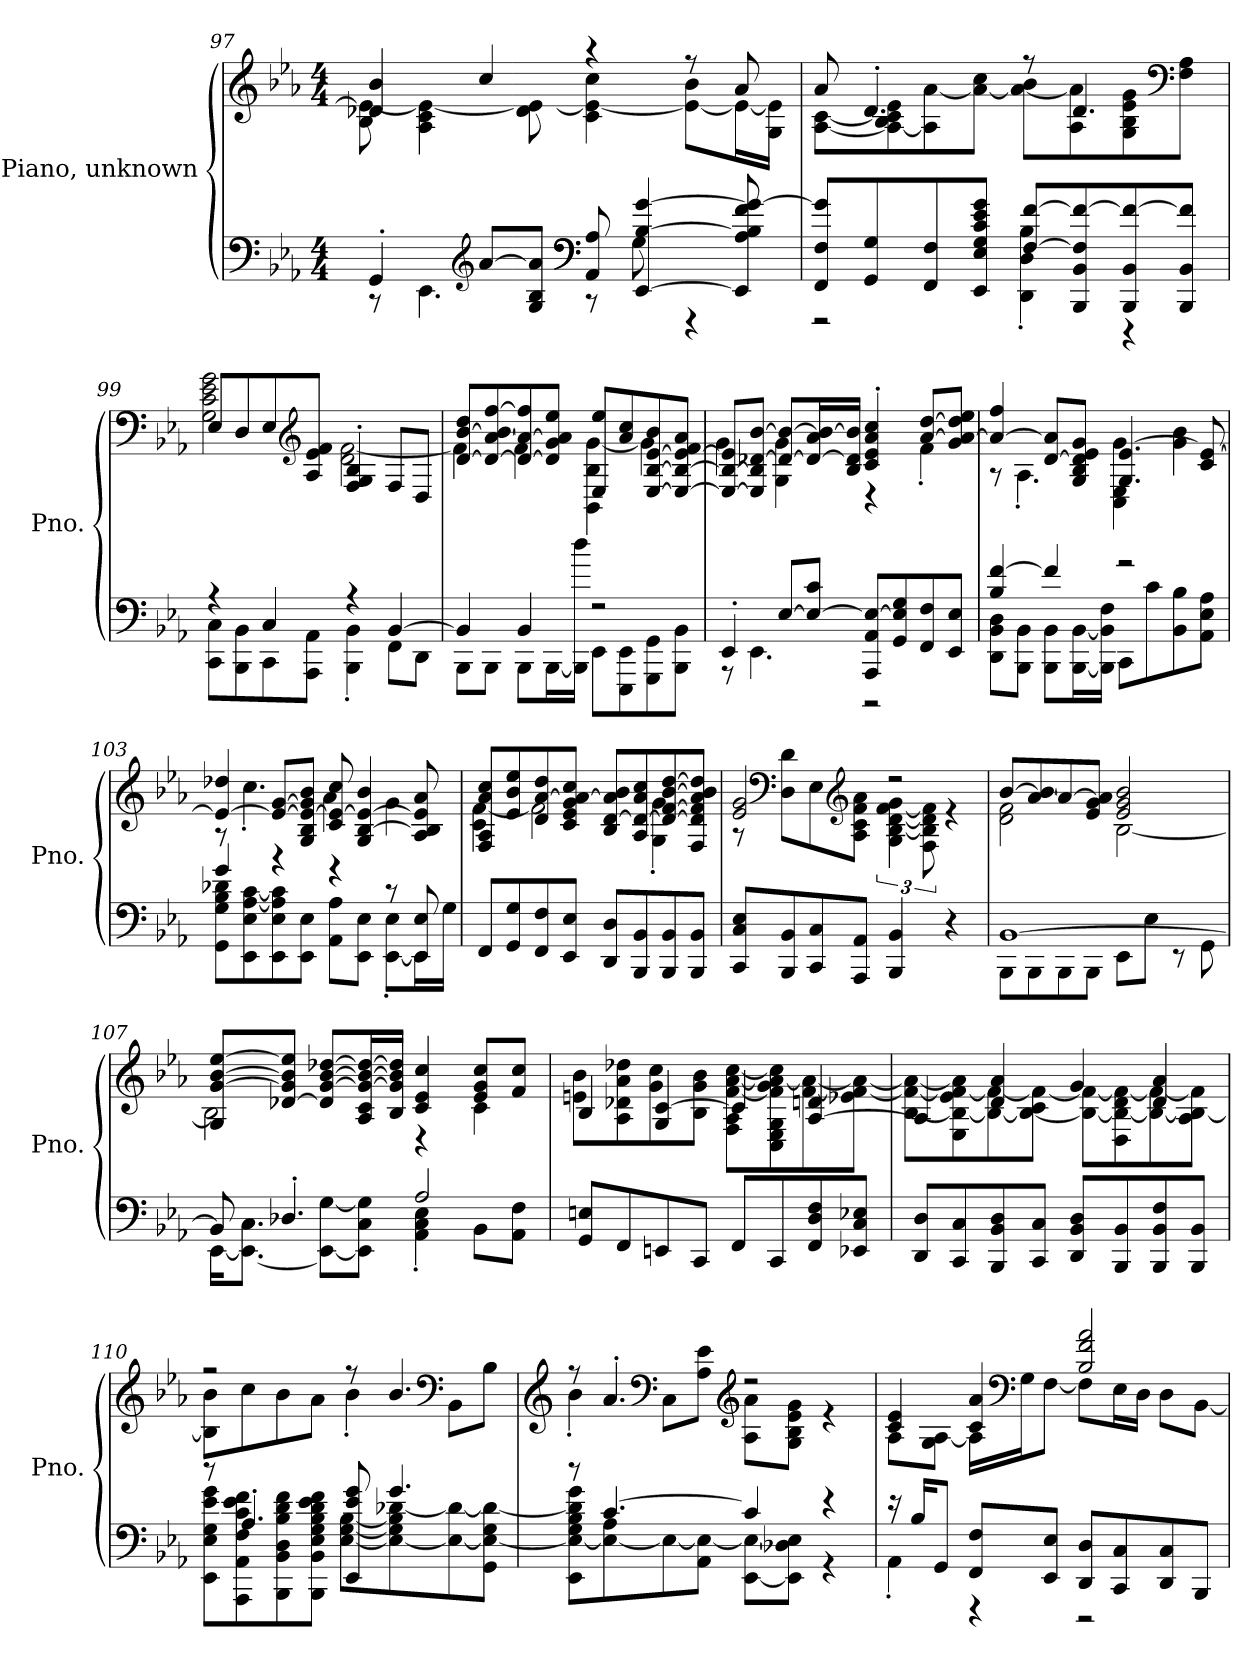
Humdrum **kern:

**kern	**kern
*part1	*part1
*staff2	*staff1
*I"Piano, unknown	*
*I'Pno.	*
!!LO:PB:g=z
*clefF4	*clefG2
*k[b-e-a-]	*k[b-e-a-]
*M4/4	*M4/4
=97	=97
*^	*^
4GG'/	8r	4d-X/ 4b-/	8B-\ 8e-\_
.	4.EE-\	.	4A-\ 4c\ 4e-\_
*clefG2	*	*	*
[8a-/L	.	4cc/	.
8G/ 8B-/ 8a-/]J	.	.	8d-\ 8e-\_
*clefF4	*	*	*
8AA-/ 8A-/	8r	4r	4c\ 4e-\_ 4cc\
[4EE-/ [4B-/ [4g/	8G\	.	.
.	4r	8r	8e-\_ 8b-\L
8EE-/] 8A-/ 8B-/] 8f/ 8g/_	.	8a-/	16e-\L_
.	.	.	16G\ 16e-\]JJ
=98	=98	=98	=98
8FF/ 8F/ 8g/]L	2r	8a-/	[8A-\ [8c\L
8GG/ 8G/	.	4.d'/	8A-\_ 8B-\ 8c\] 8e-\
8FF/ 8F/	.	.	8A-\] [8a-\
8EE-/ 8E-/ 8G/ 8c/ 8e-/ 8g/J	.	.	8a-\_ 8cc\J
[8F/ [8f/L	4DD\' 4D\' 4B-\'	8r	8a-\_ 8b-\L
8BBB-/ 8BB-/ 8F/] 8f/_	.	4.d/	8A-\ 8a-\]
8BBB-/ 8BB-/ 8f/_	4r	.	8G\ 8B-\ 8e-\ 8g\
*	*	*clefF4	*
8BBB-/ 8BB-/ 8f/]J	.	.	8F\ 8A-\J
!!LO:LB:g=z	!!
=99	=99	=99	=99
4r	8CC\ 8C\L	8E-/L	2G\ 2c\ 2e-\ 2g\
.	8BBB-\ 8BB-\	8D/	.
4C/	8CC\	8E-/	.
*	*	*clefG2	*
.	8AAA-\ 8AA-\J	8A-/ 8e-/ 8f/J	.
4r	4BBB-\' 4BB-\'	4F/' 4G/' 4B-/'	2d\ [2f\
[4BB-/	8FF\L	8F/L	.
.	8DD\J	8D/J	.
=100	=100	=100	=100
4BB-/]	8BBB-\L	[8d/ [8b-/ 8dd/L	4f\]
.	8BBB-\J	8d/_ [8a-/ 8b-/] [8ff/	.
4BB-/	8BBB-\L	8d/_ 8a-/_ 8ff/]	4f\
.	[16BBB-\L	8d/] 8g/ 8a-/] 8ee-/J	.
.	16BBB-\] 16dd\JJ	.	.
2r	8EE-\L	8E-/ 8ee-/L	4BB-\ 4B-\ [4g\
.	8EEE-\ 8EE-\	8a-/ 8cc/	.
.	8GGG\ 8GG\	[8E-/ [8B-/ [8e-/ 8b-/	4g\]
.	8BBB-\ 8BB-\J	8E-/_ 8B-/_ 8e-/_ 8f/ 8a-/J	.
=101	=101	=101	=101
4EE-'/	8r	8E-/_ 8B-/_ 8e-/]L	4g\
.	4.EE-\	8E-/] 8B-/] [8d-X/ [8b-/J	.
[8E-/L	.	8d-/_ 8b-/_L	4G\ 4g\
8E-/_ 8c/J	.	16d-/_ 16a-/ 16b-/_L	.
.	.	16B-/ 16d-/] 16b-/]JJ	.
8AAA-/ 8AA-/ 8E-/_L	2r	4c/' 4e-/' 4a-/' 4cc/'	4r
8GG/ 8E-/] 8G/	.	.	.
8FF/ 8F/	.	[8a-/ [8dd/L	4f'\
8EE-/ 8E-/J	.	8g/ 8a-/_ 8dd/] 8ee-/J	.
!!LO:LB:g=z	!!
=102	=102	=102	=102
4B-/ [4f/	8DD\ 8BB-\ 8D\L	4a-/_ 4ff/	8r
.	8BBB-\ 8BB-\J	.	4.A-'\
4f/]	8BBB-\ 8BB-\L	[8d/ 8a-/]L	.
.	[16BBB-\ [16BB-\L	8G/ 8B-/ 8d/] 8e-/ 8g/J	.
.	16BBB-\] 16BB-\] 16F\JJ	.	.
2r	8CC\L	4.G/ [4.e-/	4C\ 4E-\ 4g\
.	8c\	.	.
.	8BB-\ 8B-\	.	4g\ 4b-\
.	8AA-\ 8E-\ 8A-\J	8c/ 8e-/_	.
=103	=103	=103	=103
4g/	8GG\ 8G\ 8B-\ 8d-X\L	4e-/_ 4dd-X/	8r
.	8EE-\ 8E-\ [8A-\ [8c\	.	4.cc'\
4r	8EE-\ 8E-\ 8A-\] 8c\]	8e-/_ [8g/L	.
.	8EE-\ 8E-\J	8G/ 8B-/ 8e-/_ 8g/] 8b-/J	.
4r	8AA-\ 8A-\L	8c/ 8e-/_ 8cc/	4a-\
.	8EE-\ 8E-\J	4G/ [4B-/ 4e-/_ 4b-/	.
8r	[8EE-\' 8E-\'L	.	4g\
8EE-/ 8E-/	16EE-\L]	8A-/ 8B-/] 8e-/] 8a-/	.
.	16G\JJ	.	.
*v	*v	*	*
=104	=104	=104
8FF/L	8F/ 8A-/ 8a-/ 8cc/L	4c\ [4f\
8GG/ 8G/	8e-/ 8b-/ 8ee-/	.
8FF/ 8F/	8d/ [8a-/ 8dd/	2f\]
8EE-/ 8E-/J	8c/ 8e-/ 8g/ 8a-/_ 8cc/J	.
8DD/ 8D/L	8B-/ [8d/ 8a-/] 8b-/L	.
8BBB-/ 8BB-/	8A-/ 8d/_ 8a-/ 8cc/	.
8BBB-/ 8BB-/	8d/_ [8f/ [8b-/ [8dd/	4G\' 4g\'
8BBB-/ 8BB-/J	8F/ 8d/] 8f/] 8a-/ 8b-/] 8dd/]J	.
!!LO:LB:g=z	!!
=105	=105	=105
8CC/ 8C/ 8E-/L	2e-/ 2g/	8r
*	*clefF4	*
8BBB-/ 8BB-/	.	8D\ 8d\L
8CC/ 8C/	.	8E-\
*	*clefG2	*
8AAA-/ 8AA-/J	.	8A-\ 8c\ 8f\ 8a-\J
4BBB-/ 4BB-/	2r	6G\ [6B-\ [6d\ [6f\ 6g\
.	.	12F\ 12B-\] 12d\] 12f\]
4r	.	4r
=106	=106	=106
*^	*	*
[1BB-	8BBB-\L	[8b-/L	2d\ 2f\
.	8BBB-\	[8a-/ 8b-/]	.
.	8BBB-\	8a-/_	.
.	8BBB-\J	8e-/ 8g/ 8a-/]J	.
.	8EE-\L	2e-/ 2g/ 2b-/	[2B-\
.	8E-\J	.	.
.	8r	.	.
.	8GG\	.	.
=107	=107	=107	=107
8BB-/]	[16EE-\KL	8G/ [8g/ [8b-/ [8ee-/L	2B-\]
.	8.EE-\_ 8.C\J	.	.
4.D-X'/	.	[8d-X/ 8g/] 8b-/] 8ee-/]J	.
.	8EE-\_ [8G\L	8d-/] [8g/ [8b-/ [8dd-X/L	.
.	8EE-\] 8C\ 8G\]J	16A-/ 16c/ 16g/_ 16b-/_ 16dd-/_L	.
.	.	16B-/ 16g/] 16b-/] 16dd-/]JJ	.
2A-/	4AA-\' 4C\' 4E-\'	4c/ 4e-/ 4cc/	4r
.	8BB-\L	8e-/ 8g/ 8cc/L	4c\
.	8AA-\ 8F\J	8f/ 8cc/J	.
*v	*v	*	*
!!LO:LB:g=z	!!
=108	=108	=108
8GG/ 8En/L	4B-/	8en\ 8b-\L
8FF/	.	8A-\ 8d-X\ 8a-\ 8dd-X\
8EEn/	4G/ [4c/	8g\ 8cc\
8CC/J	.	8B-\ 8g\ 8b-\J
8FF/L	4c/]	8F\ 8A-\ [8f\ [8a-\ [8cc\L
8CC/	.	8C\ 8E-\ 8G\ 8f\] 8g\ 8a-\_ 8cc\]
8FF/ 8D/ 8F/	[4A-/ 4dn/	[8f\ 8a-\_
8EE-X/ 8C/ 8E-X/J	.	8e-X\ 8f\_ 8a-\_J
=109	=109	=109
8DD/ 8D/L	4A-/]	[8B-\ 8f\_ 8a-\_L
8CC/ 8C/	.	8E-\ 8B-\_ 8e-\ 8f\_ 8a-\]
8BBB-/ 8BB-/ 8D/	4d/ 4a-/	8B-\_ 8f\_
8CC/ 8C/J	.	8B-\_ 8c\ 8f\_J
8DD/ 8BB-/ 8D/L	4g/	8B-\_ 8f\_L
8BBB-/ 8BB-/	.	8D\ 8B-\_ 8d\ 8f\_
8BBB-/ 8BB-/ 8F/	4d/ 4a-/	8B-\_ 8f\_
8BBB-/ 8BB-/J	.	8A-\ 8B-\_ 8f\]J
!!LO:LB:g=z	!!
=110	=110	=110
*^	*	*
8r	8EE-\ 8E-\ 8G\ 8e-\ 8g\L	2r	8B-\] 8b-\L
4.A-'/	8AAA-\ 8AA-\ 8F\ 8c\ 8e-\ 8f\	.	8cc\
.	8BBB-\ 8BB-\ 8D\ 8B-\ 8d\ 8f\	.	8b-\
.	8BBB-\ 8BB-\ 8E-\ 8G\ 8B-\ 8d\ 8e-\ 8f\J	.	8a-\J
8EE-/ 8e-/ 8g/	[8E-\ [8G\ [8B-\L	8r	4b-'\
4.g/	8E-\_ 8G\] 8B-\] [8d-X\	4.b-/	.
*	*	*clefF4	*
.	8E-\_ 8d-\_	.	8BB-\L
.	8GG\ 8E-\_ 8G\ 8d-\_J	.	8B-\J
=111	=111	=111	=111
*	*	*clefG2	*
8r	8EE-\ 8E-\_ 8G\ 8B-\ 8d-\] 8g\L	8r	4b-'\
[4.c/	8E-\_ 8A-\	4.a-'/	.
*	*	*clefF4	*
.	8E-\_	.	8C\L
.	8AA-\ 8E-\_J	.	8A-\ 8e-\J
*	*	*clefG2	*
4c/]	[8EE-\ 8E-\_L	2r	8A-\ 8a-\L
.	8EE-\] 8D-X\ 8E-\]J	.	8G\ 8B-\ 8e-\ 8g\J
4r	4r	.	4r
!!LO:PB:g=z	!!
=112	=112	=112	=112
16r	4AA-'\	4c/ 4e-/	8A-\L
16B-/KL	.	.	.
8GG/J	.	.	8G\ [8A-\J
8FF/ 8F/L	4r	4c/ 4a-/	16A-\LL]
*	*	*clefF4	*
.	.	.	16G\J
8EE-/ 8E-/J	.	.	[8F\J
8DD/ 8D/L	2r	2B-/ 2f/ 2a-/	8F\L]
8CC/ 8C/	.	.	16E-\L
.	.	.	16D\JJ
8DD/ 8C/	.	.	8D\L
8BBB-/J	.	.	[8BB-\J
*v	*v	*	*
*	*v	*v
=	=
*-	*-
